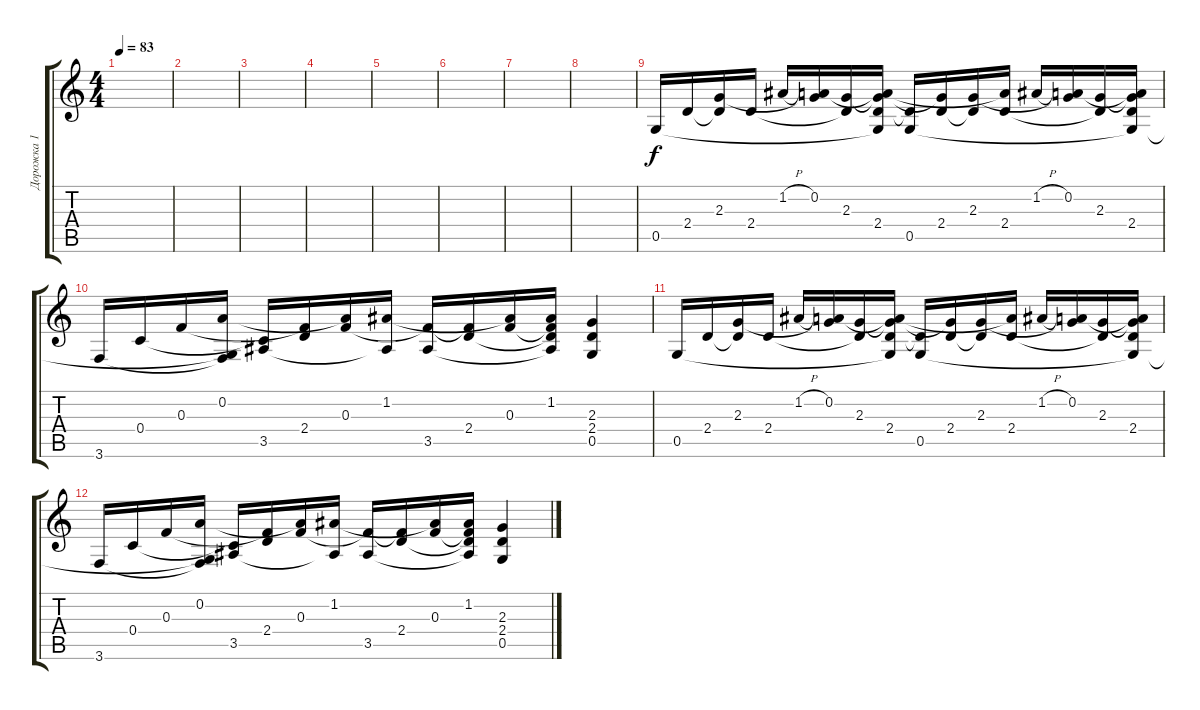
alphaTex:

\track ("Дорожка 1" "Дорожка 1") {instrument acousticguitarsteel}
\staff {score tabs}
\tuning (D4 A3 F3 C3 G2 D2) {hide}
\ts (4 4)
\tempo 83
\clef g2
\ks c
|
|
|
|
|
|
|
|
0.5.16 2.4.16 (2.3 2.4{t}).16 2.4.16 1.2{h}.16 (0.2 2.3{t}).16 (2.3 2.4{t}).16 (0.2{t} 2.3{t} 2.4 0.5{t}).16 (2.4{t} 0.5).16 (2.3{t} 2.4).16 (2.3 2.4{t}).16 (0.2{t} 2.4).16 1.2{h}.16 (0.2 2.3{t}).16 (2.3 2.4{t}).16 (0.2{t} 2.3{t} 2.4 0.5{t}).16 |
3.6.16 0.4.16 0.3.16 (0.2 0.5{t} 3.6{t}).16 (0.4{t} 3.5).16 (0.3{t} 2.4).16 (0.2{t} 0.3).16 (1.2 3.5{t}).16 (0.3{t} 3.5).16 (0.3{t} 2.4).16 (1.2{t} 0.3).16 (1.2 0.3{t} 2.4{t} 3.5{t}).16 (2.3 2.4 0.5).4 |
0.5.16 2.4.16 (2.3 2.4{t}).16 2.4.16 1.2{h}.16 (0.2 2.3{t}).16 (2.3 2.4{t}).16 (0.2{t} 2.3{t} 2.4 0.5{t}).16 (2.4{t} 0.5).16 (2.3{t} 2.4).16 (2.3 2.4{t}).16 (0.2{t} 2.4).16 1.2{h}.16 (0.2 2.3{t}).16 (2.3 2.4{t}).16 (0.2{t} 2.3{t} 2.4 0.5{t}).16 |
3.6.16 0.4.16 0.3.16 (0.2 0.5{t} 3.6{t}).16 (0.4{t} 3.5).16 (0.3{t} 2.4).16 (0.2{t} 0.3).16 (1.2 3.5{t}).16 (0.3{t} 3.5).16 (0.3{t} 2.4).16 (1.2{t} 0.3).16 (1.2 0.3{t} 2.4{t} 3.5{t}).16 (2.3 2.4 0.5).4
